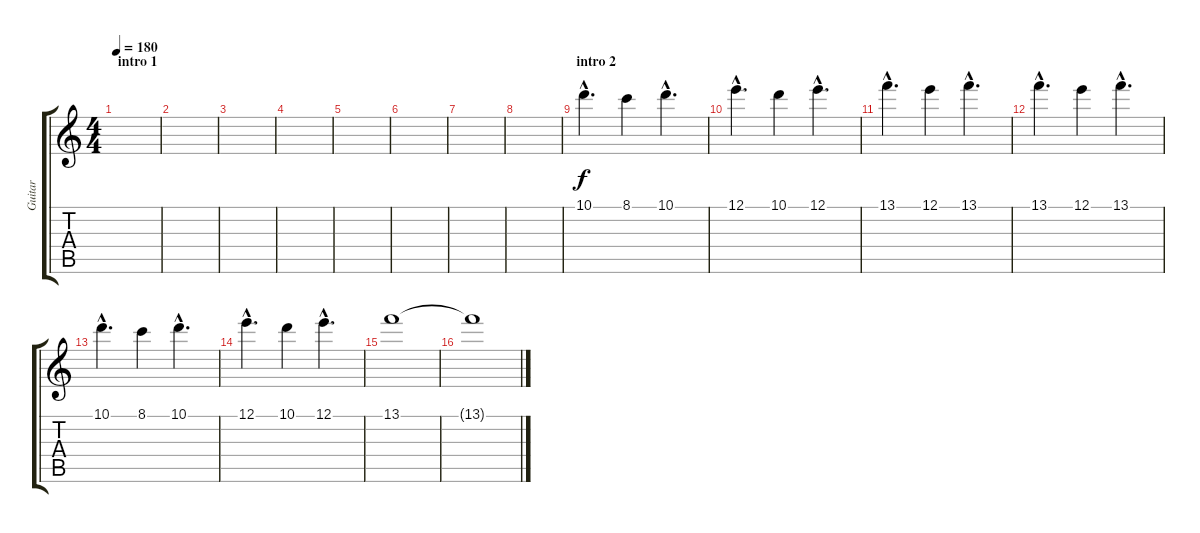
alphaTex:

\track ("Guitar" "Guitar") {instrument overdrivenguitar}
\staff {score tabs}
\tuning (E4 B3 G3 D3 A2 E2) {hide}
\ts (4 4)
\section ("" "intro 1")
\tempo 180
\clef g2
\ks c
|
|
|
|
|
|
|
|
\section ("" "intro 2")
10.1{hac}.4{d} 8.1.4 10.1{hac}.4{d} |
12.1{hac}.4{d} 10.1.4 12.1{hac}.4{d} |
13.1{hac}.4{d} 12.1.4 13.1{hac}.4{d} |
13.1{hac}.4{d} 12.1.4 13.1{hac}.4{d} |
10.1{hac}.4{d} 8.1.4 10.1{hac}.4{d} |
12.1{hac}.4{d} 10.1.4 12.1{hac}.4{d} |
13.1.1 |
13.1{t}.1
